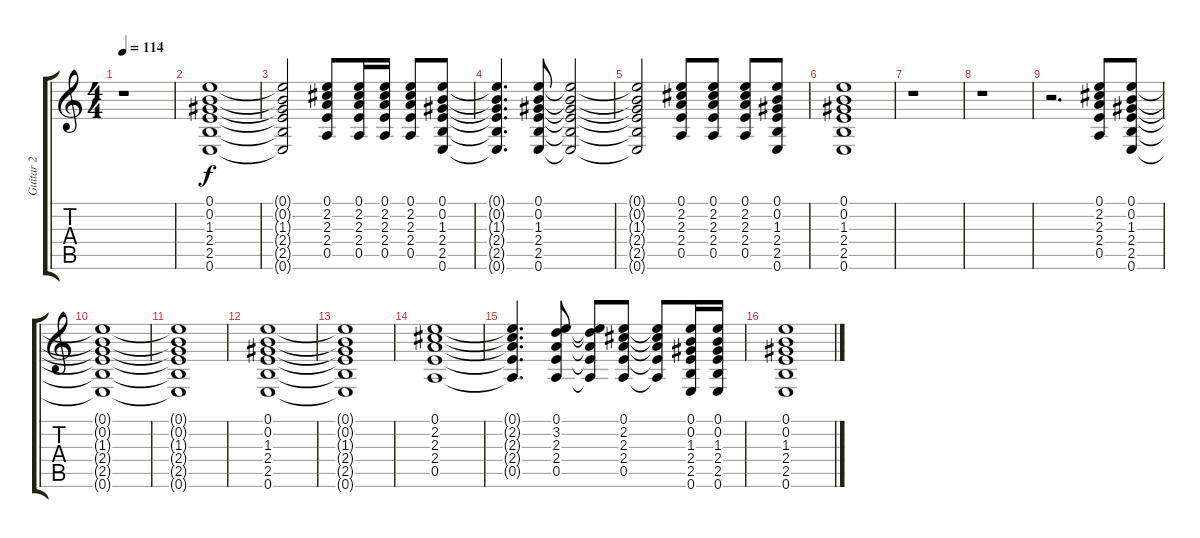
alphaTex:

\track ("Guitar 2" "Guitar 2") {instrument electricguitarclean}
\staff {score tabs}
\tuning (E4 B3 G3 D3 A2 E2) {hide}
\ts (4 4)
\tempo 114
\clef g2
\ks c
r.1{dy f instrument electricguitarclean} |
(0.1 0.2 1.3 2.4 2.5 0.6).1 |
(0.1{t} 0.2{t} 1.3{t} 2.4{t} 2.5{t} 0.6{t}).2 (0.1 2.2 2.3 2.4 0.5).8 (0.1 2.2 2.3 2.4 0.5).16 (0.1 2.2 2.3 2.4 0.5).16 (0.1 2.2 2.3 2.4 0.5).8 (0.1 0.2 1.3 2.4 2.5 0.6).8 |
(0.1{t} 0.2{t} 1.3{t} 2.4{t} 2.5{t} 0.6{t}).4{d} (0.1 0.2 1.3 2.4 2.5 0.6).8 (0.1{t} 0.2{t} 1.3{t} 2.4{t} 2.5{t} 0.6{t}).2 |
(0.1{t} 0.2{t} 1.3{t} 2.4{t} 2.5{t} 0.6{t}).2 (0.1 2.2 2.3 2.4 0.5).8 (0.1 2.2 2.3 2.4 0.5).8 (0.1 2.2 2.3 2.4 0.5).8 (0.1 0.2 1.3 2.4 2.5 0.6).8 |
(0.1 0.2 1.3 2.4 2.5 0.6).1 |
r.1 |
r.1 |
r.2{d} (0.1 2.2 2.3 2.4 0.5).8 (0.1 0.2 1.3 2.4 2.5 0.6).8 |
(0.1{t} 0.2{t} 1.3{t} 2.4{t} 2.5{t} 0.6{t}).1 |
(0.1{t} 0.2{t} 1.3{t} 2.4{t} 2.5{t} 0.6{t}).1 |
(0.1 0.2 1.3 2.4 2.5 0.6).1 |
(0.1{t} 0.2{t} 1.3{t} 2.4{t} 2.5{t} 0.6{t}).1 |
(0.1 2.2 2.3 2.4 0.5).1 |
(0.1{t} 2.2{t} 2.3{t} 2.4{t} 0.5{t}).4{d} (0.1 3.2 2.3 2.4 0.5).8 (0.1{t} 3.2{t} 2.3{t} 2.4{t} 0.5{t}).8 (0.1 2.2 2.3 2.4 0.5).8 (0.1{t} 2.2{t} 2.3{t} 2.4{t} 0.5{t}).8 (0.1 0.2 1.3 2.4 2.5 0.6).16 (0.1 0.2 1.3 2.4 2.5 0.6).16 |
(0.1 0.2 1.3 2.4 2.5 0.6).1
